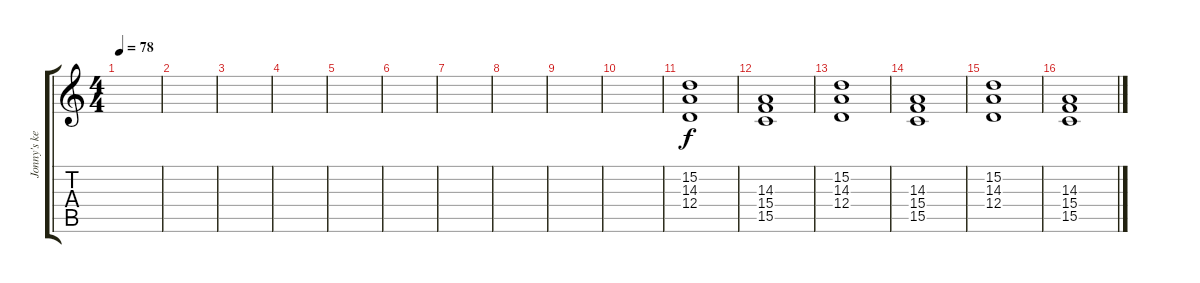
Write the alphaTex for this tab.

\track ("Jonny's keyboard" "Jonny's ke") {instrument stringensemble1}
\staff {score tabs}
\tuning (E4 B3 G3 D3 A2 E2) {hide}
\ts (4 4)
\tempo 78
\clef g2
\ks c
|
|
|
|
|
|
|
|
|
|
(15.2 14.3 12.4).1{volume 5 instrument seashore} |
(14.3 15.4 15.5).1 |
(15.2 14.3 12.4).1{volume 5 instrument seashore} |
(14.3 15.4 15.5).1 |
(15.2 14.3 12.4).1{volume 5 instrument seashore} |
(14.3 15.4 15.5).1
